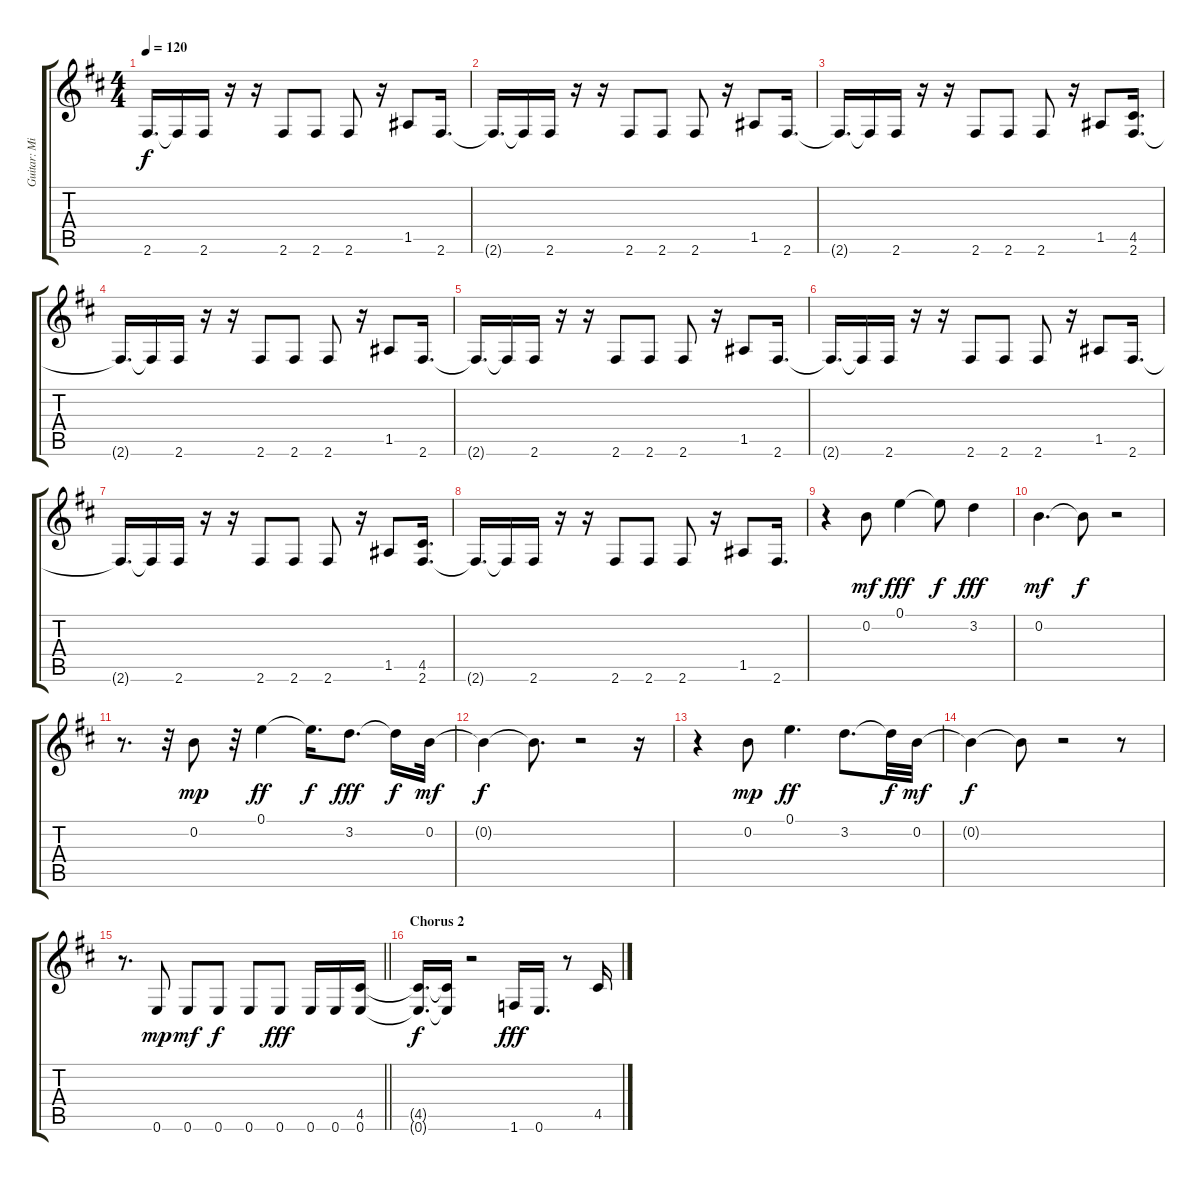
\track ("Guitar: Mick Ralphs" "Guitar: Mi") {instrument distortionguitar}
\staff {score tabs}
\tuning (E4 B3 G3 D3 A2 E2) {hide}
\ts (4 4)
\tempo 120
\clef g2
\ks d
2.6{t}.16{d dy f} 2.6{t}.16 2.6.16 r.16 r.16 2.6.8 2.6.8 2.6.8 r.16 1.5.8 2.6.16{d} |
2.6{t}.16{d} 2.6{t}.16 2.6.16 r.16 r.16 2.6.8 2.6.8 2.6.8 r.16 1.5.8 2.6.16{d} |
2.6{t}.16{d} 2.6{t}.16 2.6.16 r.16 r.16 2.6.8 2.6.8 2.6.8 r.16 1.5.8 (4.5 2.6).16{d} |
2.6{t}.16{d} 2.6{t}.16 2.6.16 r.16 r.16 2.6.8 2.6.8 2.6.8 r.16 1.5.8 2.6.16{d} |
2.6{t}.16{d} 2.6{t}.16 2.6.16 r.16 r.16 2.6.8 2.6.8 2.6.8 r.16 1.5.8 2.6.16{d} |
2.6{t}.16{d} 2.6{t}.16 2.6.16 r.16 r.16 2.6.8 2.6.8 2.6.8 r.16 1.5.8 2.6.16{d} |
2.6{t}.16{d} 2.6{t}.16 2.6.16 r.16 r.16 2.6.8 2.6.8 2.6.8 r.16 1.5.8 (4.5 2.6).16{d} |
2.6{t}.16{d} 2.6{t}.16 2.6.16 r.16 r.16 2.6.8 2.6.8 2.6.8 r.16 1.5.8 2.6.16{d} |
r.4 0.2.8{dy mf} 0.1.4{dy fff} 0.1{t}.8{dy f} 3.2.4{dy fff} |
0.2.4{d dy mf} 0.2{t}.8{dy f} r.2 |
r.8{d} r.32 0.2.8{dy mp} r.32 0.1.4{dy ff} 0.1{t}.16{d dy f} 3.2.8{d dy fff} 3.2{t}.16{dy f} 0.2.32{dy mf} |
0.2{t}.4{dy f} 0.2{t}.8{d} r.2 r.16 |
r.4 0.2.8{dy mp} 0.1.4{d dy ff} 3.2.8{d} 3.2{t}.32{dy f} 0.2.32{dy mf} |
0.2{t}.4{dy f} 0.2{t}.8 r.2 r.8 |
\barLineRight lightlight
r.8{d} 0.6.8{dy mp} 0.6.8{dy mf} 0.6.8{dy f} 0.6.8 0.6.8{dy fff} 0.6.16 0.6.16 (4.5 0.6).16 |
\section ("" "Chorus 2")
(4.5{t} 0.6{t}).16{d dy f} (4.5{t} 0.6{t}).16 r.2 1.6.16{dy fff} 0.6.16{d} r.8 4.5.16
